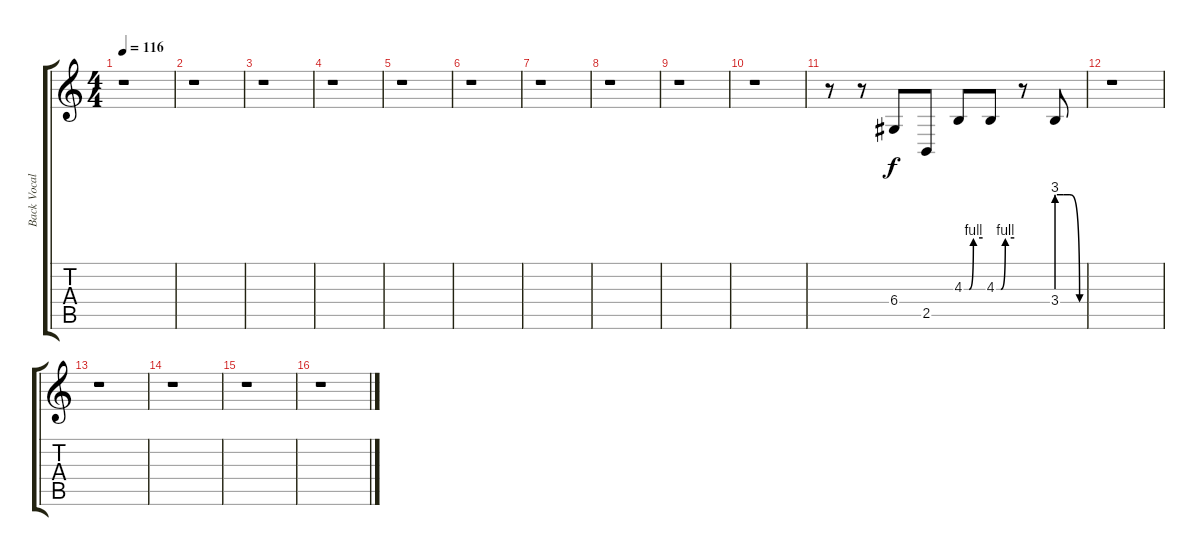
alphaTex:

\track ("Back Vocals" "Back Vocal") {instrument lead2sawtooth}
\staff {score tabs}
\tuning (E4 B3 G3 D3 A2 E2) {hide}
\ts (4 4)
\tempo 116
\clef g2
\ks c
r.1{dy f instrument lead2sawtooth} |
r.1 |
r.1 |
r.1 |
r.1 |
r.1 |
r.1 |
r.1 |
r.1 |
r.1 |
r.8 r.8 6.4.8 2.5.8 4.3{be (custom 0 0 16 0 30 4 60 4)}.8 4.3{be (custom 0 0 15 0 30 4 60 4)}.8 r.8 3.4{be (custom 0 12 15 12 30 12 52 0 60 0)}.8 |
r.1 |
r.1 |
r.1 |
r.1 |
r.1
